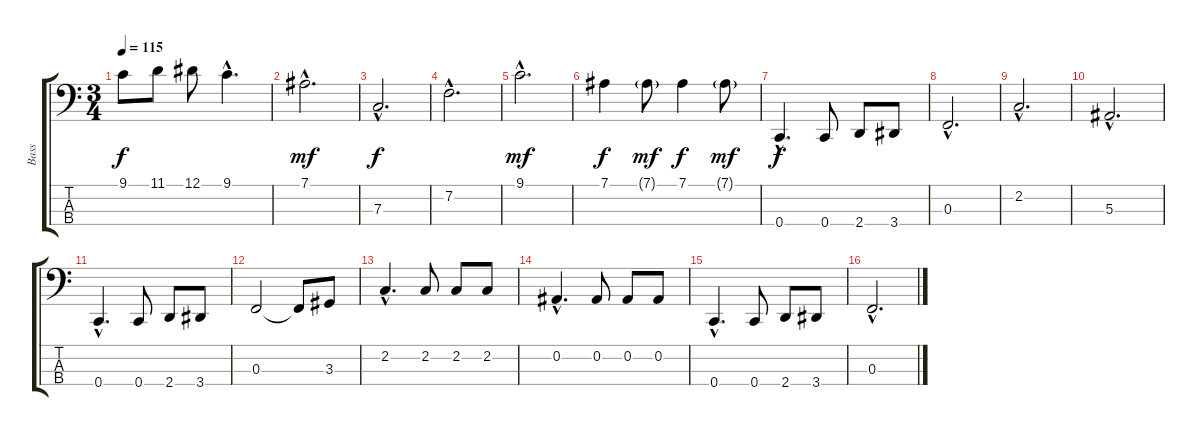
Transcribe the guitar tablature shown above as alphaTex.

\track ("Bass" "Bass") {instrument electricbassfinger}
\staff {score tabs}
\tuning (Eb2 Bb1 F1 C1) {hide}
\ts (3 4)
\tempo 115
\clef f4
\ks c
9.1.8{dy f} 11.1.8 12.1.8 9.1{hac}.4{d} |
7.1{hac}.2{d dy mf} |
7.3{hac}.2{d dy f} |
7.2{hac}.2{d} |
9.1{hac}.2{d dy mf} |
7.1.4{dy f} 7.1{g}.8{dy mf} 7.1.4{dy f} 7.1{g}.8{dy mf} |
0.4{hac}.4{d dy f} 0.4.8 2.4.8 3.4.8 |
0.3{hac}.2{d} |
2.2{hac}.2{d} |
5.3{hac}.2{d} |
0.4{hac}.4{d} 0.4.8 2.4.8 3.4.8 |
0.3.2 0.3{t}.8 3.3.8 |
2.2{hac}.4{d} 2.2.8 2.2.8 2.2.8 |
0.2{hac}.4{d} 0.2.8 0.2.8 0.2.8 |
0.4{hac}.4{d} 0.4.8 2.4.8 3.4.8 |
0.3{hac}.2{d}
